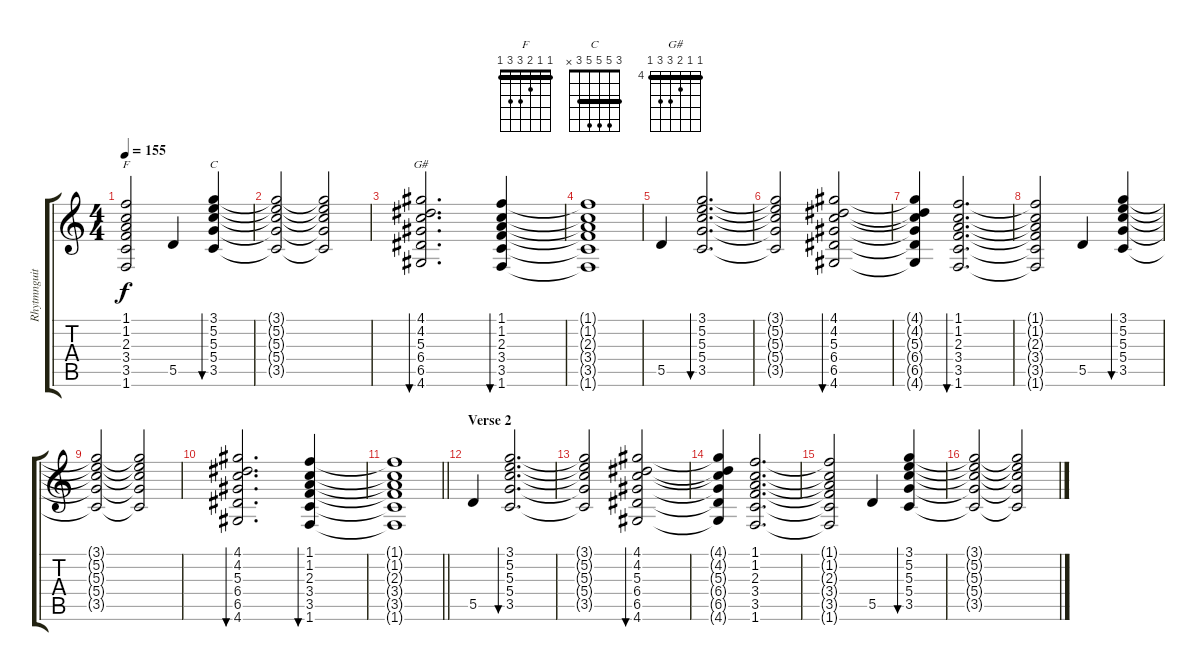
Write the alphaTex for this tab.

\track ("Rhytmnguitar" "Rhytmnguit") {instrument overdrivenguitar}
\staff {score tabs}
\tuning (E4 B3 G3 D3 A2 E2) {hide}
\chord ("F" 1 1 2 3 3 1) {barre 1}
\chord ("C" 3 5 5 5 3 x) {barre 3}
\chord ("G#" 4 4 5 6 6 4) {firstfret 4 barre 4}
\ts (4 4)
\tempo 155
\clef g2
\ks c
(1.1{t} 1.2{t} 2.3{t} 3.4{t} 3.5{t} 1.6{t}).2{ch "F" dy f} 5.5.4 (3.1 5.2 5.3 5.4 3.5).4{bu 60 ch "C"} |
(3.1{t} 5.2{t} 5.3{t} 5.4{t} 3.5{t}).2 (3.1{t} 5.2{t} 5.3{t} 5.4{t} 3.5{t}).2 |
(4.1 4.2 5.3 6.4 6.5 4.6).2{d bu 60 ch "G#"} (1.1 1.2 2.3 3.4 3.5 1.6).4{bu 60} |
(1.1{t} 1.2{t} 2.3{t} 3.4{t} 3.5{t} 1.6{t}).1 |
5.5.4 (3.1 5.2 5.3 5.4 3.5).2{d bu 60} |
(3.1{t} 5.2{t} 5.3{t} 5.4{t} 3.5{t}).2 (4.1 4.2 5.3 6.4 6.5 4.6).2{bu 60} |
(4.1{t} 4.2{t} 5.3{t} 6.4{t} 6.5{t} 4.6{t}).4 (1.1 1.2 2.3 3.4 3.5 1.6).2{d bu 60} |
(1.1{t} 1.2{t} 2.3{t} 3.4{t} 3.5{t} 1.6{t}).2 5.5.4 (3.1 5.2 5.3 5.4 3.5).4{bu 60} |
(3.1{t} 5.2{t} 5.3{t} 5.4{t} 3.5{t}).2 (3.1{t} 5.2{t} 5.3{t} 5.4{t} 3.5{t}).2 |
(4.1 4.2 5.3 6.4 6.5 4.6).2{d bu 60} (1.1 1.2 2.3 3.4 3.5 1.6).4{bu 60} |
\barLineRight lightlight
(1.1{t} 1.2{t} 2.3{t} 3.4{t} 3.5{t} 1.6{t}).1 |
\section ("" "Verse 2")
5.5.4 (3.1 5.2 5.3 5.4 3.5).2{d bu 60} |
(3.1{t} 5.2{t} 5.3{t} 5.4{t} 3.5{t}).2 (4.1 4.2 5.3 6.4 6.5 4.6).2{bu 60} |
(4.1{t} 4.2{t} 5.3{t} 6.4{t} 6.5{t} 4.6{t}).4 (1.1 1.2 2.3 3.4 3.5 1.6).2{d} |
(1.1{t} 1.2{t} 2.3{t} 3.4{t} 3.5{t} 1.6{t}).2 5.5.4 (3.1 5.2 5.3 5.4 3.5).4{bu 60} |
(3.1{t} 5.2{t} 5.3{t} 5.4{t} 3.5{t}).2 (3.1{t} 5.2{t} 5.3{t} 5.4{t} 3.5{t}).2
